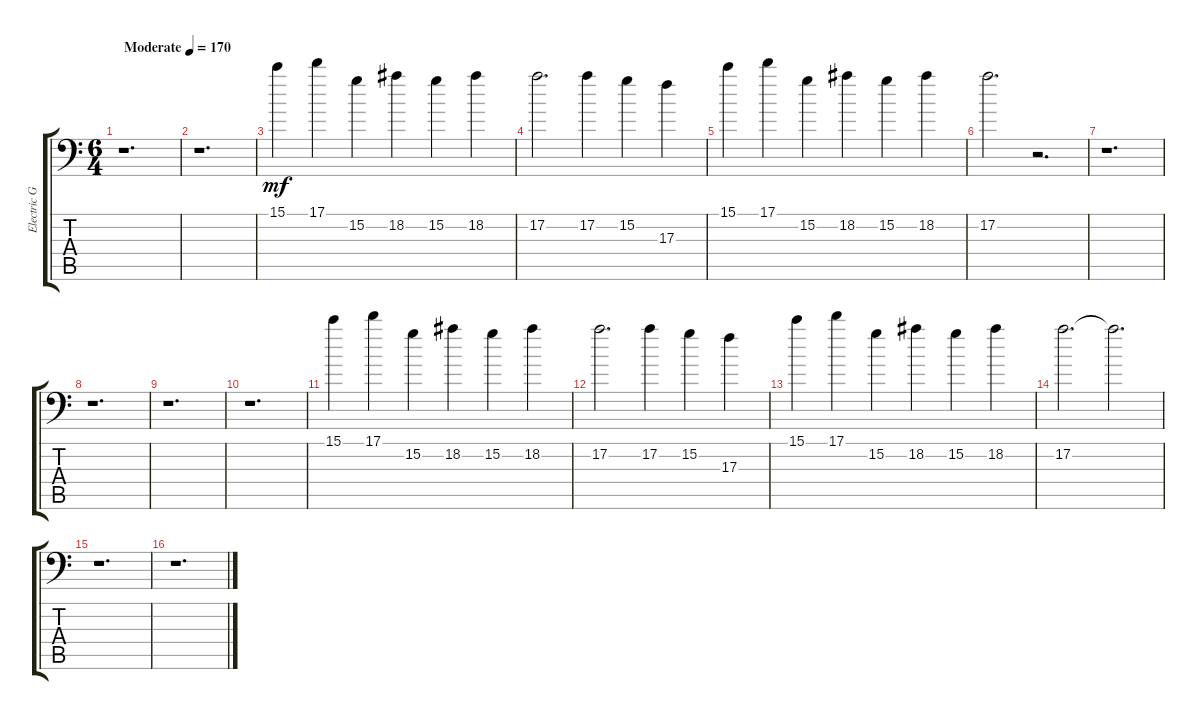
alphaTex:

\track ("Electric Guitar" "Electric G") {instrument electricguitarclean}
\staff {score tabs}
\tuning (A3 E3 C3 G2 D2 G1) {hide}
\ts (6 4)
\tempo (170 "Moderate")
\clef f4
\ks c
r.1{d dy mf instrument electricguitarclean} |
r.1{d} |
15.1.4 17.1.4 15.2.4 18.2.4 15.2.4 18.2.4 |
17.2.2{d} 17.2.4 15.2.4 17.3.4 |
15.1.4 17.1.4 15.2.4 18.2.4 15.2.4 18.2.4 |
17.2.2{d} r.2{d} |
r.1{d} |
r.1{d} |
r.1{d} |
r.1{d} |
15.1.4 17.1.4 15.2.4 18.2.4 15.2.4 18.2.4 |
17.2.2{d} 17.2.4 15.2.4 17.3.4 |
15.1.4 17.1.4 15.2.4 18.2.4 15.2.4 18.2.4 |
17.2.2{d} 17.2{t}.2{d} |
r.1{d} |
r.1{d}
